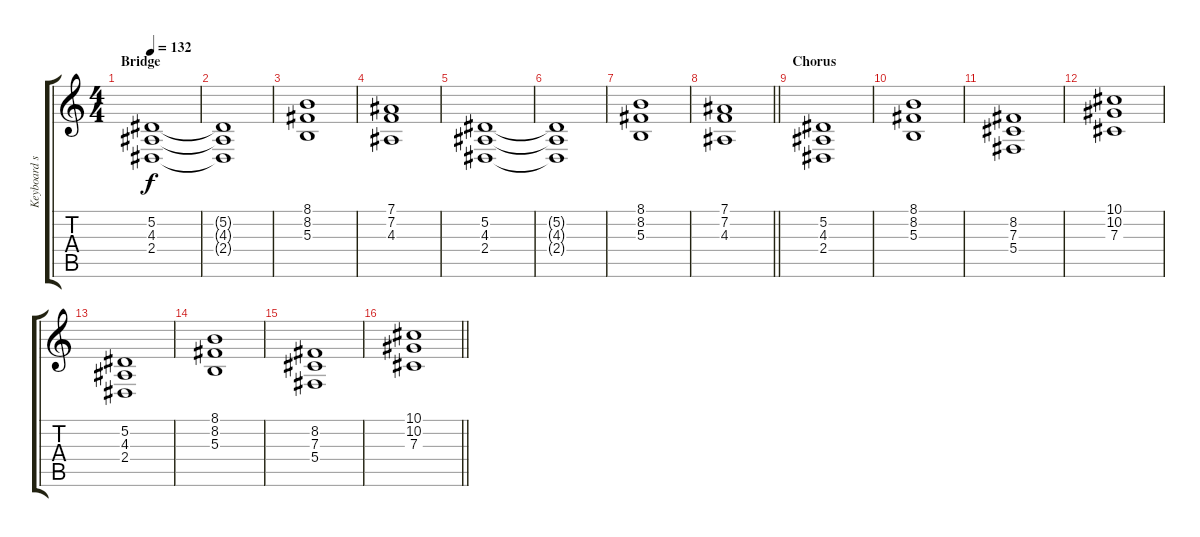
\track ("Keyboard strings" "Keyboard s") {instrument stringensemble1}
\staff {score tabs}
\tuning (Eb4 Bb3 Gb3 Db3 Ab2 Eb2) {hide}
\ts (4 4)
\section ("" "Bridge")
\tempo 132
\clef g2
\ks c
(5.2 4.3 2.4).1{dy f volume 9} |
(5.2{t} 4.3{t} 2.4{t}).1 |
(8.1 8.2 5.3).1 |
(7.1 7.2 4.3).1 |
(5.2 4.3 2.4).1 |
(5.2{t} 4.3{t} 2.4{t}).1 |
(8.1 8.2 5.3).1 |
\barLineRight lightlight
(7.1 7.2 4.3).1 |
\section ("" "Chorus")
(5.2 4.3 2.4).1{volume 10} |
(8.1 8.2 5.3).1 |
(8.2 7.3 5.4).1 |
(10.1 10.2 7.3).1 |
(5.2 4.3 2.4).1{volume 10} |
(8.1 8.2 5.3).1 |
(8.2 7.3 5.4).1 |
\barLineRight lightlight
(10.1 10.2 7.3).1
